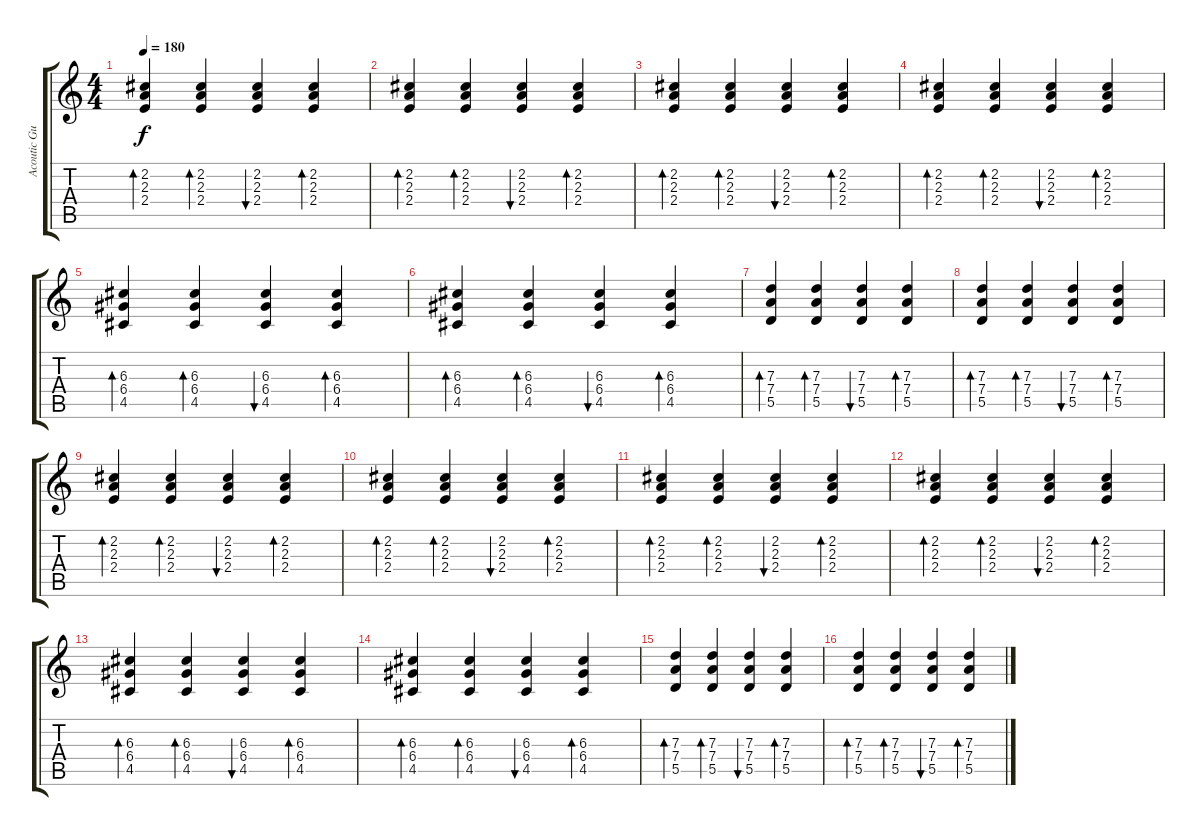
\track ("Acoutic Guitar" "Acoutic Gu") {instrument acousticguitarsteel}
\staff {score tabs}
\tuning (E4 B3 G3 D3 A2 D2) {hide}
\ts (4 4)
\tempo 180
\clef g2
\ks c
(2.2 2.3 2.4).4{bd 60 dy f} (2.2 2.3 2.4).4{bd 60} (2.2 2.3 2.4).4{bu 60} (2.2 2.3 2.4).4{bd 60} |
(2.2 2.3 2.4).4{bd 60} (2.2 2.3 2.4).4{bd 60} (2.2 2.3 2.4).4{bu 60} (2.2 2.3 2.4).4{bd 60} |
(2.2 2.3 2.4).4{bd 60} (2.2 2.3 2.4).4{bd 60} (2.2 2.3 2.4).4{bu 60} (2.2 2.3 2.4).4{bd 60} |
(2.2 2.3 2.4).4{bd 60} (2.2 2.3 2.4).4{bd 60} (2.2 2.3 2.4).4{bu 60} (2.2 2.3 2.4).4{bd 60} |
(6.3 6.4 4.5).4{bd 60} (6.3 6.4 4.5).4{bd 60} (6.3 6.4 4.5).4{bu 60} (6.3 6.4 4.5).4{bd 60} |
(6.3 6.4 4.5).4{bd 60} (6.3 6.4 4.5).4{bd 60} (6.3 6.4 4.5).4{bu 60} (6.3 6.4 4.5).4{bd 60} |
(7.3 7.4 5.5).4{bd 60} (7.3 7.4 5.5).4{bd 60} (7.3 7.4 5.5).4{bu 60} (7.3 7.4 5.5).4{bd 60} |
(7.3 7.4 5.5).4{bd 60} (7.3 7.4 5.5).4{bd 60} (7.3 7.4 5.5).4{bu 60} (7.3 7.4 5.5).4{bd 60} |
(2.2 2.3 2.4).4{bd 60} (2.2 2.3 2.4).4{bd 60} (2.2 2.3 2.4).4{bu 60} (2.2 2.3 2.4).4{bd 60} |
(2.2 2.3 2.4).4{bd 60} (2.2 2.3 2.4).4{bd 60} (2.2 2.3 2.4).4{bu 60} (2.2 2.3 2.4).4{bd 60} |
(2.2 2.3 2.4).4{bd 60} (2.2 2.3 2.4).4{bd 60} (2.2 2.3 2.4).4{bu 60} (2.2 2.3 2.4).4{bd 60} |
(2.2 2.3 2.4).4{bd 60} (2.2 2.3 2.4).4{bd 60} (2.2 2.3 2.4).4{bu 60} (2.2 2.3 2.4).4{bd 60} |
(6.3 6.4 4.5).4{bd 60} (6.3 6.4 4.5).4{bd 60} (6.3 6.4 4.5).4{bu 60} (6.3 6.4 4.5).4{bd 60} |
(6.3 6.4 4.5).4{bd 60} (6.3 6.4 4.5).4{bd 60} (6.3 6.4 4.5).4{bu 60} (6.3 6.4 4.5).4{bd 60} |
(7.3 7.4 5.5).4{bd 60} (7.3 7.4 5.5).4{bd 60} (7.3 7.4 5.5).4{bu 60} (7.3 7.4 5.5).4{bd 60} |
(7.3 7.4 5.5).4{bd 60} (7.3 7.4 5.5).4{bd 60} (7.3 7.4 5.5).4{bu 60} (7.3 7.4 5.5).4{bd 60}
